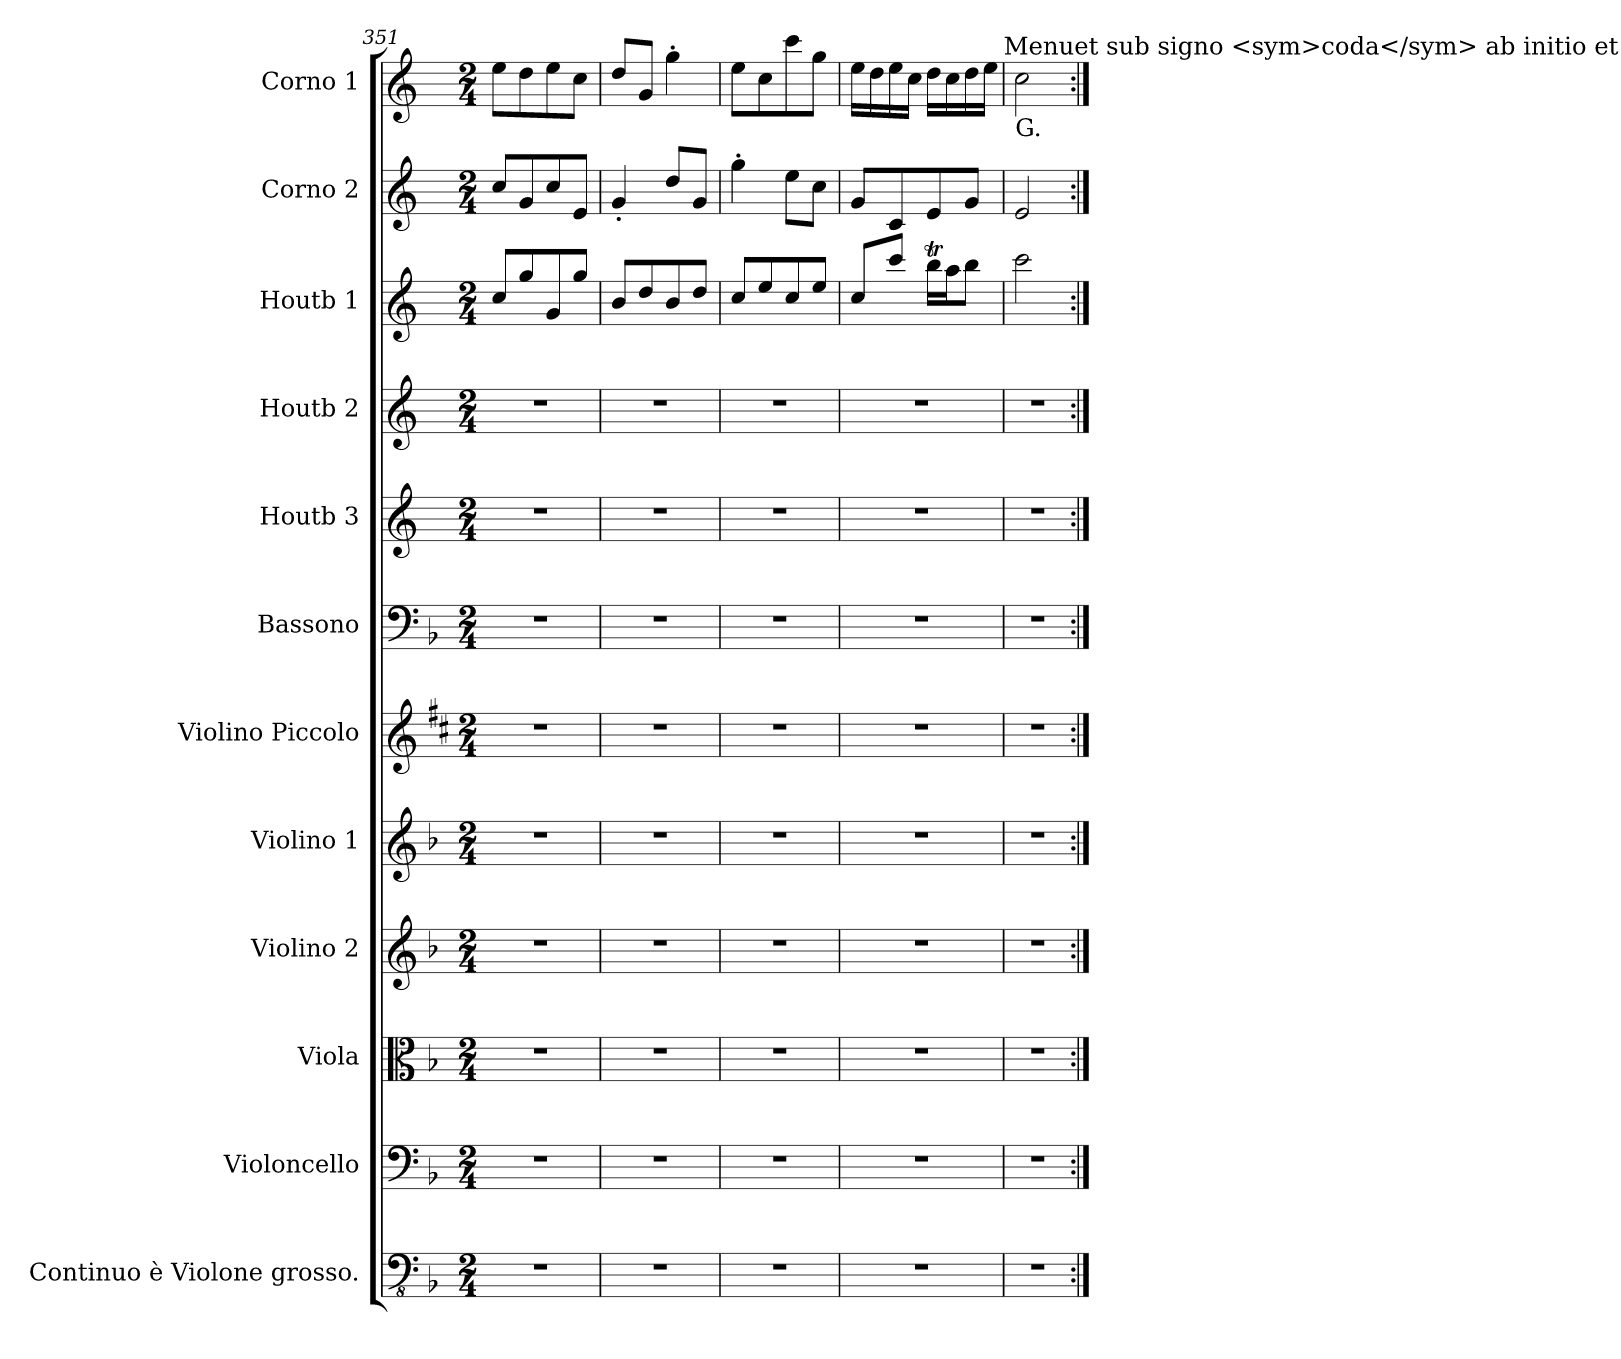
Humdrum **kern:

**kern	**kern	**kern	**kern	**kern	**kern	**kern	**kern	**kern	**kern	**kern	**kern
*part12	*part11	*part10	*part9	*part8	*part7	*part6	*part5	*part4	*part3	*part2	*part1
*staff12	*staff11	*staff10	*staff9	*staff8	*staff7	*staff6	*staff5	*staff4	*staff3	*staff2	*staff1
*I"Continuo è Violone grosso.	*I"Violoncello	*I"Viola	*I"Violino 2	*I"Violino 1	*I"Violino Piccolo	*I"Bassono	*I"Houtb 3	*I"Houtb 2	*I"Houtb 1	*I"Corno 2	*I"Corno 1
*	*I'Vc	*I'Vla	*I'Vln	*I'Vln	*I'Vln	*I'Bsn	*	*	*	*	*
*clefFv4	*clefF4	*clefC3	*clefG2	*clefG2	*clefG2	*clefF4	*clefG2	*clefG2	*clefG2	*clefG2	*clefG2
*ITrd7c12	*	*	*	*	*ITrd-2c-3	*	*ITrd4c7	*ITrd4c7	*ITrd4c7	*ITrd4c7	*ITrd4c7
*k[b-]	*k[b-]	*k[b-]	*k[b-]	*k[b-]	*k[b-]	*k[b-]	*k[b-]	*k[b-]	*k[b-]	*k[b-]	*k[b-]
*M2/4	*M2/4	*M2/4	*M2/4	*M2/4	*M2/4	*M2/4	*M2/4	*M2/4	*M2/4	*M2/4	*M2/4
=351	=351	=351	=351	=351	=351	=351	=351	=351	=351	=351	=351
2r	2r	2r	2r	2r	2r	2r	2r	2r	8f/L	8f/L	8a\L
.	.	.	.	.	.	.	.	.	8cc/	8c/	8g\
.	.	.	.	.	.	.	.	.	8c/	8f/	8a\
.	.	.	.	.	.	.	.	.	8cc/J	8A/J	8f\J
=352	=352	=352	=352	=352	=352	=352	=352	=352	=352	=352	=352
2r	2r	2r	2r	2r	2r	2r	2r	2r	8e/L	4c'/	8g\L
.	.	.	.	.	.	.	.	.	8g/	.	8c/J
.	.	.	.	.	.	.	.	.	8e/	8g\L	4cc'\
.	.	.	.	.	.	.	.	.	8g/J	8c/J	.
=353	=353	=353	=353	=353	=353	=353	=353	=353	=353	=353	=353
2r	2r	2r	2r	2r	2r	2r	2r	2r	8f/L	4cc'\	8a\L
.	.	.	.	.	.	.	.	.	8a/	.	8f\
.	.	.	.	.	.	.	.	.	8f/	8a\L	8ff\
.	.	.	.	.	.	.	.	.	8a/J	8f\J	8cc\J
=354	=354	=354	=354	=354	=354	=354	=354	=354	=354	=354	=354
2r	2r	2r	2r	2r	2r	2r	2r	2r	8f/L	8c/L	16a\LL
.	.	.	.	.	.	.	.	.	.	.	16g\
.	.	.	.	.	.	.	.	.	8ff\J	8F/	16a\
.	.	.	.	.	.	.	.	.	.	.	16f\JJ
.	.	.	.	.	.	.	.	.	16eet\LL	8A/	16g\LL
.	.	.	.	.	.	.	.	.	16dd\J	.	16f\
.	.	.	.	.	.	.	.	.	8ee\J	8c/J	16g\
.	.	.	.	.	.	.	.	.	.	.	16a\JJ
!	!	!	!	!	!	!	!	!	!	!	!LO:TX:a:t=Menuet sub signo <sym>coda</sym> ab initio et laudatur. Fine.
=355	=355	=355	=355	=355	=355	=355	=355	=355	=355	=355	=355
!	!	!	!	!	!	!	!	!	!	!	!LO:TX:b:t=G.
2r	2r	2r	2r	2r	2r	2r	2r	2r	2ff\	2A/	2f\
=:|!	=:|!	=:|!	=:|!	=:|!	=:|!	=:|!	=:|!	=:|!	=:|!	=:|!	=:|!
*-	*-	*-	*-	*-	*-	*-	*-	*-	*-	*-	*-
